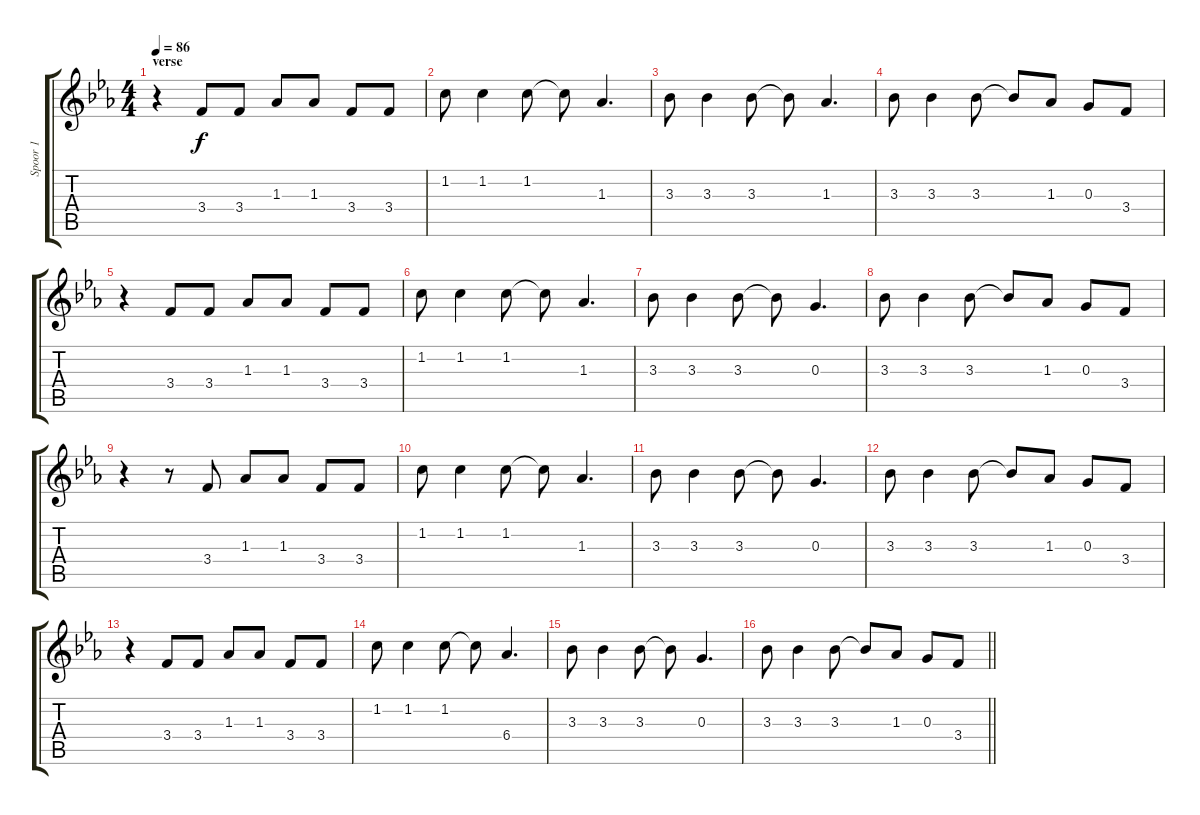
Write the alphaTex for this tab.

\track ("Spoor 1" "Spoor 1") {instrument acousticguitarsteel}
\staff {score tabs}
\tuning (E4 B3 G3 D3 A2 E2) {hide}
\ts (4 4)
\section ("" "verse")
\tempo 86
\clef g2
\ks eb
r.4{dy f} 3.4.8 3.4.8 1.3.8 1.3.8 3.4.8 3.4.8 |
1.2.8 1.2.4 1.2.8 1.2{t}.8 1.3.4{d} |
3.3.8 3.3.4 3.3.8 3.3{t}.8 1.3.4{d} |
3.3.8 3.3.4 3.3.8 3.3{t}.8 1.3.8 0.3.8 3.4.8 |
r.4 3.4.8 3.4.8 1.3.8 1.3.8 3.4.8 3.4.8 |
1.2.8 1.2.4 1.2.8 1.2{t}.8 1.3.4{d} |
3.3.8 3.3.4 3.3.8 3.3{t}.8 0.3.4{d} |
3.3.8 3.3.4 3.3.8 3.3{t}.8 1.3.8 0.3.8 3.4.8 |
r.4 r.8 3.4.8 1.3.8 1.3.8 3.4.8 3.4.8 |
1.2.8 1.2.4 1.2.8 1.2{t}.8 1.3.4{d} |
3.3.8 3.3.4 3.3.8 3.3{t}.8 0.3.4{d} |
3.3.8 3.3.4 3.3.8 3.3{t}.8 1.3.8 0.3.8 3.4.8 |
r.4 3.4.8 3.4.8 1.3.8 1.3.8 3.4.8 3.4.8 |
1.2.8 1.2.4 1.2.8 1.2{t}.8 6.4.4{d} |
3.3.8 3.3.4 3.3.8 3.3{t}.8 0.3.4{d} |
\barLineRight lightlight
3.3.8 3.3.4 3.3.8 3.3{t}.8 1.3.8 0.3.8 3.4.8
